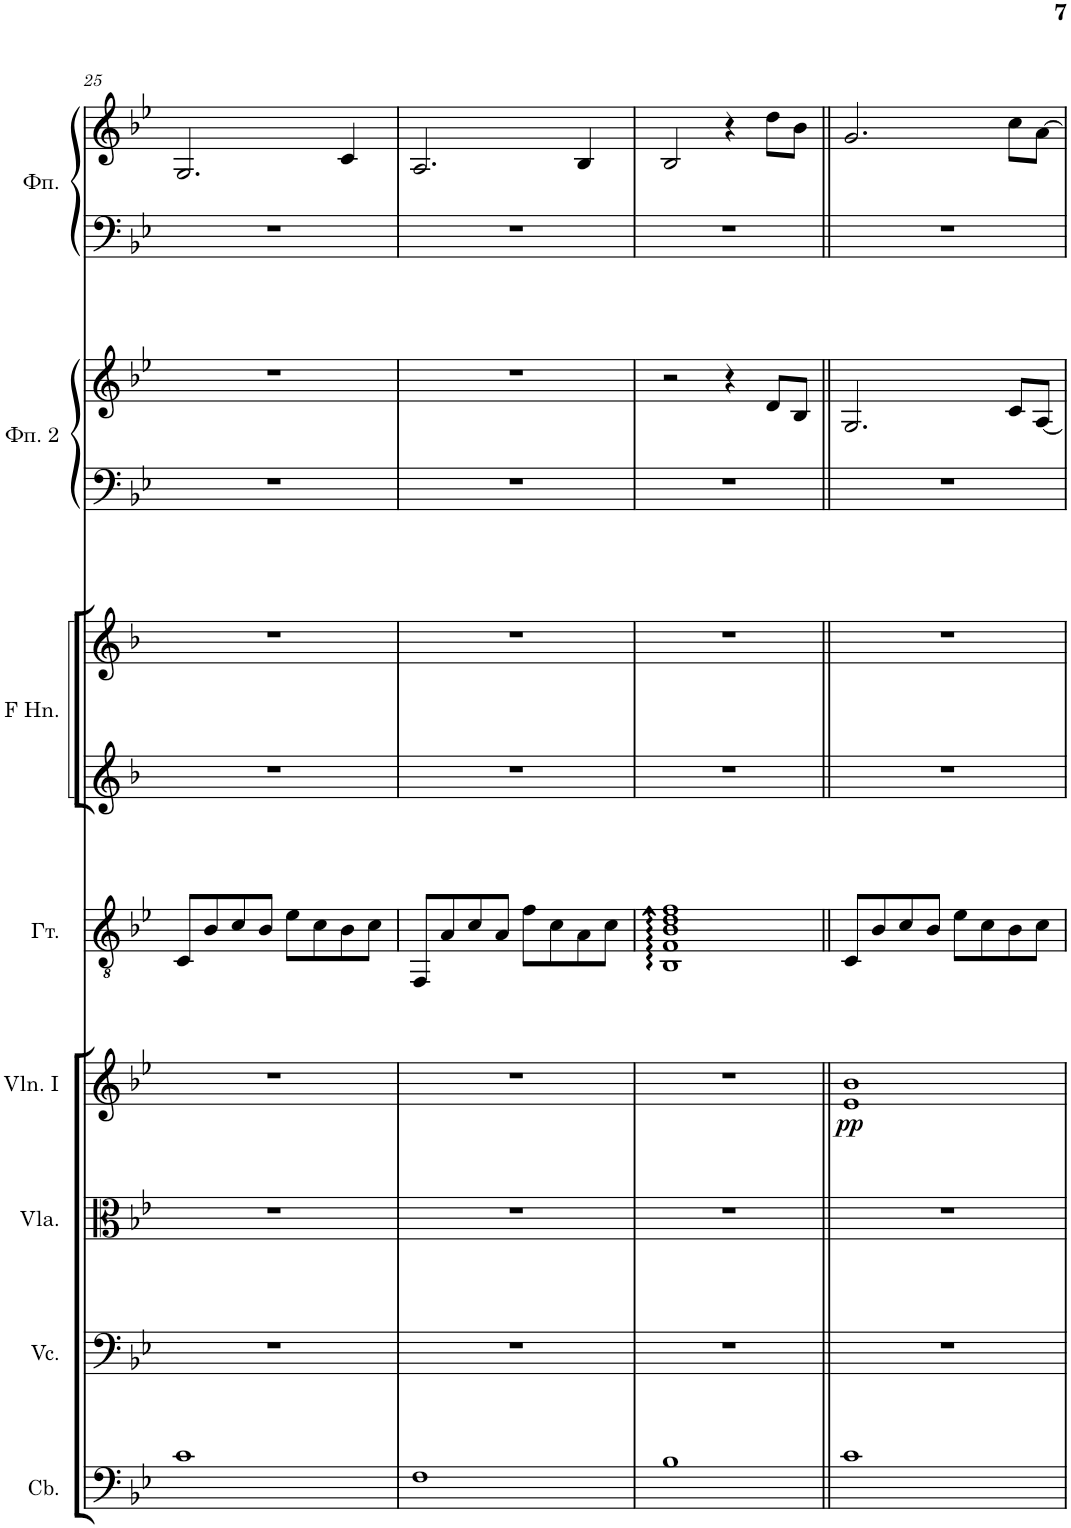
**kern	**kern	**kern	**kern	**dynam	**kern	**kern	**kern	**kern	**kern	**kern	**kern
*part8	*part7	*part6	*part5	*part5	*part4	*part3	*part3	*part2	*part2	*part1	*part1
*staff11	*staff10	*staff9	*staff8	*staff8	*staff7	*staff6	*staff5	*staff4	*staff3	*staff2	*staff1
*I"Contrabasses	*I"Violoncellos	*I"Violas	*I"Violins I	*	*I"Акустическая гитара	*I"Horns in F	*	*I"Фортепиано 2	*	*I"Фортепиано	*
*I'Cb.	*I'Vc.	*I'Vla.	*I'Vln. I	*	*	*	*	*	*	*	*
!!LO:PB:g=z
*clefF4	*clefF4	*clefC3	*clefG2	*	*clefGv2	*clefG2	*clefG2	*clefF4	*clefG2	*clefF4	*clefG2
*Trd7c12	*	*	*	*	*	*Trd4c7	*Trd4c7	*	*	*	*
*k[b-e-]	*k[b-e-]	*k[b-e-]	*k[b-e-]	*	*k[b-e-]	*k[b-]	*k[b-]	*k[b-e-]	*k[b-e-]	*k[b-e-]	*k[b-e-]
*M4/4	*M4/4	*M4/4	*M4/4	*	*M4/4	*M4/4	*M4/4	*M4/4	*M4/4	*M4/4	*M4/4
=25	=25	=25	=25	=25	=25	=25	=25	=25	=25	=25	=25
1c	1r	1r	1r	.	8C/L	1r	1r	1r	1r	1r	2.G/
.	.	.	.	.	8B-/	.	.	.	.	.	.
.	.	.	.	.	8c/	.	.	.	.	.	.
.	.	.	.	.	8B-/J	.	.	.	.	.	.
.	.	.	.	.	8e-\L	.	.	.	.	.	.
.	.	.	.	.	8c\	.	.	.	.	.	.
.	.	.	.	.	8B-\	.	.	.	.	.	4c/
.	.	.	.	.	8c\J	.	.	.	.	.	.
=26	=26	=26	=26	=26	=26	=26	=26	=26	=26	=26	=26
1F	1r	1r	1r	.	8FF/L	1r	1r	1r	1r	1r	2.A/
.	.	.	.	.	8A/	.	.	.	.	.	.
.	.	.	.	.	8c/	.	.	.	.	.	.
.	.	.	.	.	8A/J	.	.	.	.	.	.
.	.	.	.	.	8f\L	.	.	.	.	.	.
.	.	.	.	.	8c\	.	.	.	.	.	.
.	.	.	.	.	8A\	.	.	.	.	.	4B-/
.	.	.	.	.	8c\J	.	.	.	.	.	.
=27	=27	=27	=27	=27	=27	=27	=27	=27	=27	=27	=27
1B-	1r	1r	1r	.	1BB- 1F 1B- 1d 1f	1r	1r	1r	2r	1r	2B-/
.	.	.	.	.	.	.	.	.	4r	.	4r
.	.	.	.	.	.	.	.	.	8d/L	.	8dd\L
.	.	.	.	.	.	.	.	.	8B-/J	.	8b-\J
=28||	=28||	=28||	=28||	=28||	=28||	=28||	=28||	=28||	=28||	=28||	=28||
!	!	!	!	!LO:DY:b	!	!	!	!	!	!	!
1c	1r	1r	1e- 1b-	pp	8C/L	1r	1r	1r	2.G/	1r	2.g/
.	.	.	.	.	8B-/	.	.	.	.	.	.
.	.	.	.	.	8c/	.	.	.	.	.	.
.	.	.	.	.	8B-/J	.	.	.	.	.	.
.	.	.	.	.	8e-\L	.	.	.	.	.	.
.	.	.	.	.	8c\	.	.	.	.	.	.
.	.	.	.	.	8B-\	.	.	.	8c/L	.	8cc\L
.	.	.	.	.	8c\J	.	.	.	[8A/J	.	[8a\J
=	=	=	=	=	=	=	=	=	=	=	=
*-	*-	*-	*-	*-	*-	*-	*-	*-	*-	*-	*-
